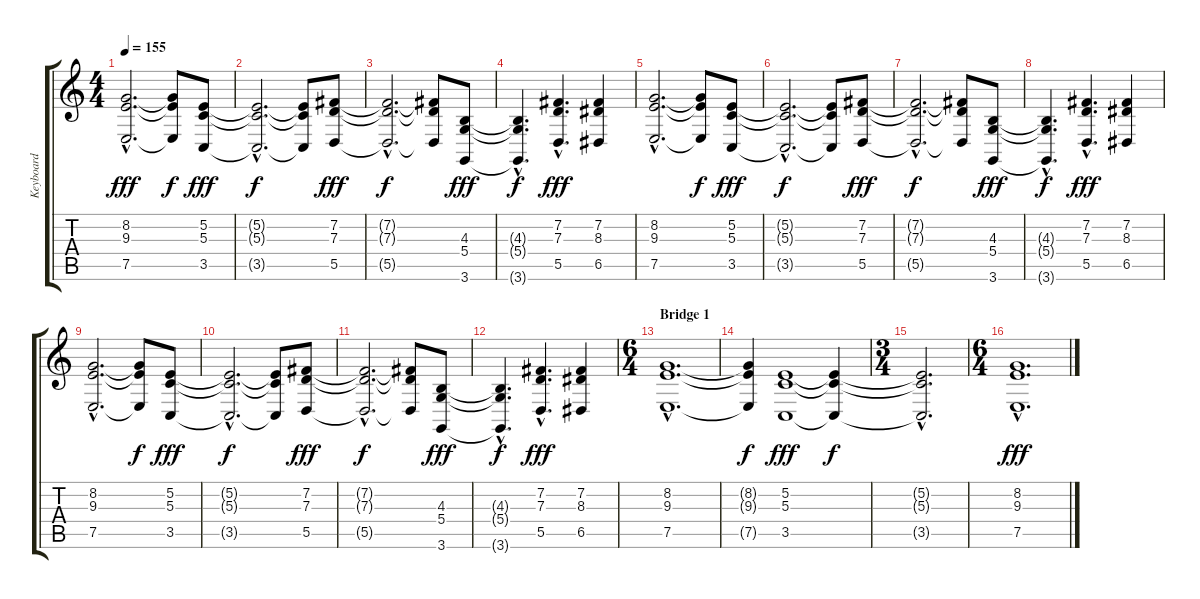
\track ("Keyboard" "Keyboard") {instrument stringensemble2}
\staff {score tabs}
\tuning (E4 B3 G3 D3 A2 E2) {hide}
\ts (4 4)
\tempo 155
\clef g2
\ks c
(8.2{hac} 9.3{hac} 7.5{hac}).2{d dy fff} (8.2{t} 9.3{t} 7.5{t}).8{dy f} (5.2 5.3 3.5).8{dy fff} |
(5.2{hac t} 5.3{hac t} 3.5{hac t}).2{d dy f} (5.2{t} 5.3{t} 3.5{t}).8 (7.2 7.3 5.5).8{dy fff} |
(7.2{hac t} 7.3{hac t} 5.5{hac t}).2{d dy f} (7.2{t} 7.3{t} 5.5{t}).8 (4.3 5.4 3.6).8{dy fff} |
(4.3{hac t} 5.4{hac t} 3.6{hac t}).4{d dy f} (7.2{hac} 7.3{hac} 5.5{hac}).4{d dy fff} (7.2 8.3 6.5).4 |
(8.2{hac} 9.3{hac} 7.5{hac}).2{d} (8.2{t} 9.3{t} 7.5{t}).8{dy f} (5.2 5.3 3.5).8{dy fff} |
(5.2{hac t} 5.3{hac t} 3.5{hac t}).2{d dy f} (5.2{t} 5.3{t} 3.5{t}).8 (7.2 7.3 5.5).8{dy fff} |
(7.2{hac t} 7.3{hac t} 5.5{hac t}).2{d dy f} (7.2{t} 7.3{t} 5.5{t}).8 (4.3 5.4 3.6).8{dy fff} |
(4.3{hac t} 5.4{hac t} 3.6{hac t}).4{d dy f} (7.2{hac} 7.3{hac} 5.5{hac}).4{d dy fff} (7.2 8.3 6.5).4 |
(8.2{hac} 9.3{hac} 7.5{hac}).2{d} (8.2{t} 9.3{t} 7.5{t}).8{dy f} (5.2 5.3 3.5).8{dy fff} |
(5.2{hac t} 5.3{hac t} 3.5{hac t}).2{d dy f} (5.2{t} 5.3{t} 3.5{t}).8 (7.2 7.3 5.5).8{dy fff} |
(7.2{hac t} 7.3{hac t} 5.5{hac t}).2{d dy f} (7.2{t} 7.3{t} 5.5{t}).8 (4.3 5.4 3.6).8{dy fff} |
(4.3{hac t} 5.4{hac t} 3.6{hac t}).4{d dy f} (7.2{hac} 7.3{hac} 5.5{hac}).4{d dy fff} (7.2 8.3 6.5).4 |
\ts (6 4)
\section ("" "Bridge 1")
(8.2{hac} 9.3{hac} 7.5{hac}).1{d} |
(8.2{t} 9.3{t} 7.5{t}).4{dy f} (5.2 5.3 3.5).1{dy fff} (5.2{t} 5.3{t} 3.5{t}).4{dy f} |
\ts (3 4)
(5.2{hac t} 5.3{hac t} 3.5{hac t}).2{d} |
\ts (6 4)
(8.2{hac} 9.3{hac} 7.5{hac}).1{d dy fff}
